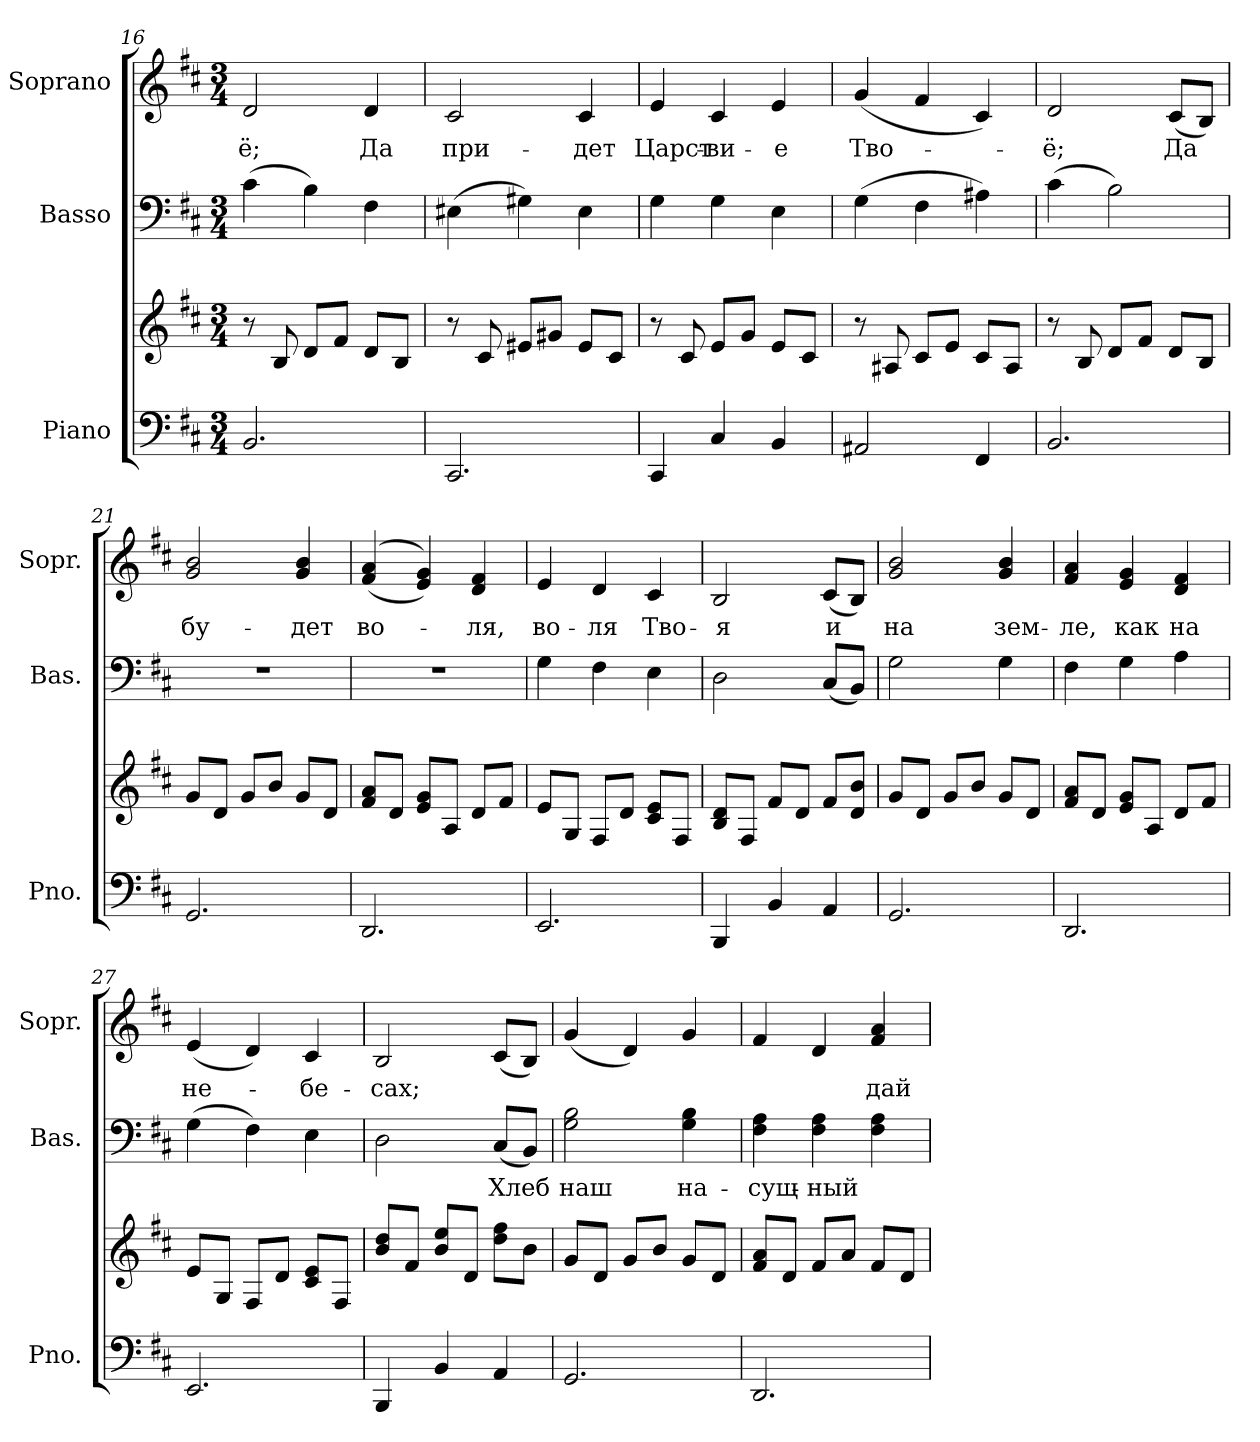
**kern	**kern	**kern	**text	**kern	**text
*part3	*part3	*part2	*part2	*part1	*part1
*staff4	*staff3	*staff2	*staff2	*staff1	*staff1
*I"Piano	*	*I"Basso	*	*I"Soprano	*
*I'Pno.	*	*I'Bas.	*	*I'Sopr.	*
*clefF4	*clefG2	*clefF4	*	*clefG2	*
*k[f#c#]	*k[f#c#]	*k[f#c#]	*	*k[f#c#]	*
*b:	*b:	*b:	*	*b:	*
*M3/4	*M3/4	*M3/4	*	*M3/4	*
=16	=16	=16	=16	=16	=16
!	!	!	!	!	!LO:LY:b
2.BB/	8r	(>4c#\	.	2d/	-ё;
.	8B/	.	.	.	.
.	8d/L	4B\)	.	.	.
.	8f#/J	.	.	.	.
!	!	!	!	!	!LO:LY:b
.	8d/L	4F#\	.	4d/	Да
.	8B/J	.	.	.	.
!!LO:LB:g=z
=17	=17	=17	=17	=17	=17
!	!	!	!	!	!LO:LY:b
2.CC#/	8r	(>4E#X\	.	2c#/	при-
.	8c#/	.	.	.	.
.	8e#X/L	4G#X\)	.	.	.
.	8g#X/J	.	.	.	.
!	!	!	!	!	!LO:LY:b
.	8e#/L	4E#\	.	4c#/	-дет
.	8c#/J	.	.	.	.
=18	=18	=18	=18	=18	=18
!	!	!	!	!	!LO:LY:b
4CC#/	8r	4G\	.	4e/	Царст-
.	8c#/	.	.	.	.
!	!	!	!	!	!LO:LY:b
4C#/	8e/L	4G\	.	4c#/	-ви-
.	8g/J	.	.	.	.
!	!	!	!	!	!LO:LY:b
4BB/	8e/L	4E\	.	4e/	-е
.	8c#/J	.	.	.	.
=19	=19	=19	=19	=19	=19
!	!	!	!	!	!LO:LY:b
2AA#X/	8r	(>4G\	.	(>4g/	Тво-
.	8A#X/	.	.	.	.
.	8c#/L	4F#\	.	4f#/	.
.	8e/J	.	.	.	.
4FF#/	8c#/L	4A#X\)	.	4c#/)	.
.	8A#/J	.	.	.	.
=20	=20	=20	=20	=20	=20
!	!	!	!	!	!LO:LY:b
2.BB/	8r	(>4c#\	.	2d/	-ё;
.	8B/	.	.	.	.
.	8d/L	2B\)	.	.	.
.	8f#/J	.	.	.	.
!	!	!	!	!	!LO:LY:b
.	8d/L	.	.	(>8c#/L	Да
.	8B/J	.	.	8B/J)	.
!!LO:LB:g=z
=21	=21	=21	=21	=21	=21
!	!	!	!	!	!LO:LY:b
2.GG/	8g/L	2.r	.	2g/ 2b/	бу-
.	8d/J	.	.	.	.
.	8g/L	.	.	.	.
.	8b/J	.	.	.	.
!	!	!	!	!	!LO:LY:b
.	8g/L	.	.	4g/ 4b/	-дет
.	8d/J	.	.	.	.
=22	=22	=22	=22	=22	=22
!	!	!	!	!	!LO:LY:b
2.DD/	8f#/ 8a/L	2.r	.	(<(4f#/ 4a/	во-
.	8d/J	.	.	.	.
.	8e/ 8g/L	.	.	4e/ 4g/))	.
.	8A/J	.	.	.	.
!	!	!	!	!	!LO:LY:b
.	8d/L	.	.	4d/ 4f#/	-ля,
.	8f#/J	.	.	.	.
=23	=23	=23	=23	=23	=23
!	!	!	!	!	!LO:LY:b
2.EE/	8e/L	4G\	.	4e/	во-
.	8G/J	.	.	.	.
!	!	!	!	!	!LO:LY:b
.	8F#/L	4F#\	.	4d/	-ля
.	8d/J	.	.	.	.
!	!	!	!	!	!LO:LY:b
.	8c#/ 8e/L	4E\	.	4c#/	Тво-
.	8F#/J	.	.	.	.
=24	=24	=24	=24	=24	=24
!	!	!	!	!	!LO:LY:b
4BBB/	8B/ 8d/L	2D\	.	2B/	-я
.	8F#/J	.	.	.	.
4BB/	8f#/L	.	.	.	.
.	8d/J	.	.	.	.
!	!	!	!	!	!LO:LY:b
4AA/	8f#/L	(>8C#/L	.	(>8c#/L	и
.	8d/ 8b/J	8BB/J)	.	8B/J)	.
!!LO:PB:g=z
=25	=25	=25	=25	=25	=25
!	!	!	!	!	!LO:LY:b
2.GG/	8g/L	2G\	.	2g/ 2b/	на
.	8d/J	.	.	.	.
.	8g/L	.	.	.	.
.	8b/J	.	.	.	.
!	!	!	!	!	!LO:LY:b
.	8g/L	4G\	.	4g/ 4b/	зем-
.	8d/J	.	.	.	.
=26	=26	=26	=26	=26	=26
!	!	!	!	!	!LO:LY:b
2.DD/	8f#/ 8a/L	4F#\	.	4f#/ 4a/	-ле,
.	8d/J	.	.	.	.
!	!	!	!	!	!LO:LY:b
.	8e/ 8g/L	4G\	.	4e/ 4g/	как
.	8A/J	.	.	.	.
!	!	!	!	!	!LO:LY:b
.	8d/L	4A\	.	4d/ 4f#/	на
.	8f#/J	.	.	.	.
=27	=27	=27	=27	=27	=27
!	!	!	!	!	!LO:LY:b
2.EE/	8e/L	(>4G\	.	(4e/	не-
.	8G/J	.	.	.	.
.	8F#/L	4F#\)	.	4d/)	.
.	8d/J	.	.	.	.
!	!	!	!	!	!LO:LY:b
.	8c#/ 8e/L	4E\	.	4c#/	-бе-
.	8F#/J	.	.	.	.
=28	=28	=28	=28	=28	=28
!	!	!	!	!	!LO:LY:b
4BBB/	8b/ 8dd/L	2D\	.	2B/	-сах;
.	8f#/J	.	.	.	.
4BB/	8b/ 8ee/L	.	.	.	.
.	8d/J	.	.	.	.
!	!	!	!LO:LY:a	!	!
4AA/	8dd\ 8ff#\L	(>8C#/L	Хлеб	(>8c#/L	.
.	8b\J	8BB/J)	.	8B/J)	.
!!LO:LB:g=z
=29	=29	=29	=29	=29	=29
!	!	!	!LO:LY:a	!	!
2.GG/	8g/L	2G\ 2B\	наш	(4g/	.
.	8d/J	.	.	.	.
.	8g/L	.	.	4d/)	.
.	8b/J	.	.	.	.
!	!	!	!LO:LY:a	!	!
.	8g/L	4G\ 4B\	на-	4g/	.
.	8d/J	.	.	.	.
=30	=30	=30	=30	=30	=30
!	!	!	!LO:LY:a	!	!
2.DD/	8f#/ 8a/L	4F#\ 4A\	-сущ-	4f#/	.
.	8d/J	.	.	.	.
!	!	!	!LO:LY:a	!	!
.	8f#/L	4F#\ 4A\	-ный	4d/	.
.	8a/J	.	.	.	.
!	!	!	!	!	!LO:LY:b
.	8f#/L	4F#\ 4A\	.	4f#/ 4a/	дай
.	8d/J	.	.	.	.
=	=	=	=	=	=
*-	*-	*-	*-	*-	*-
